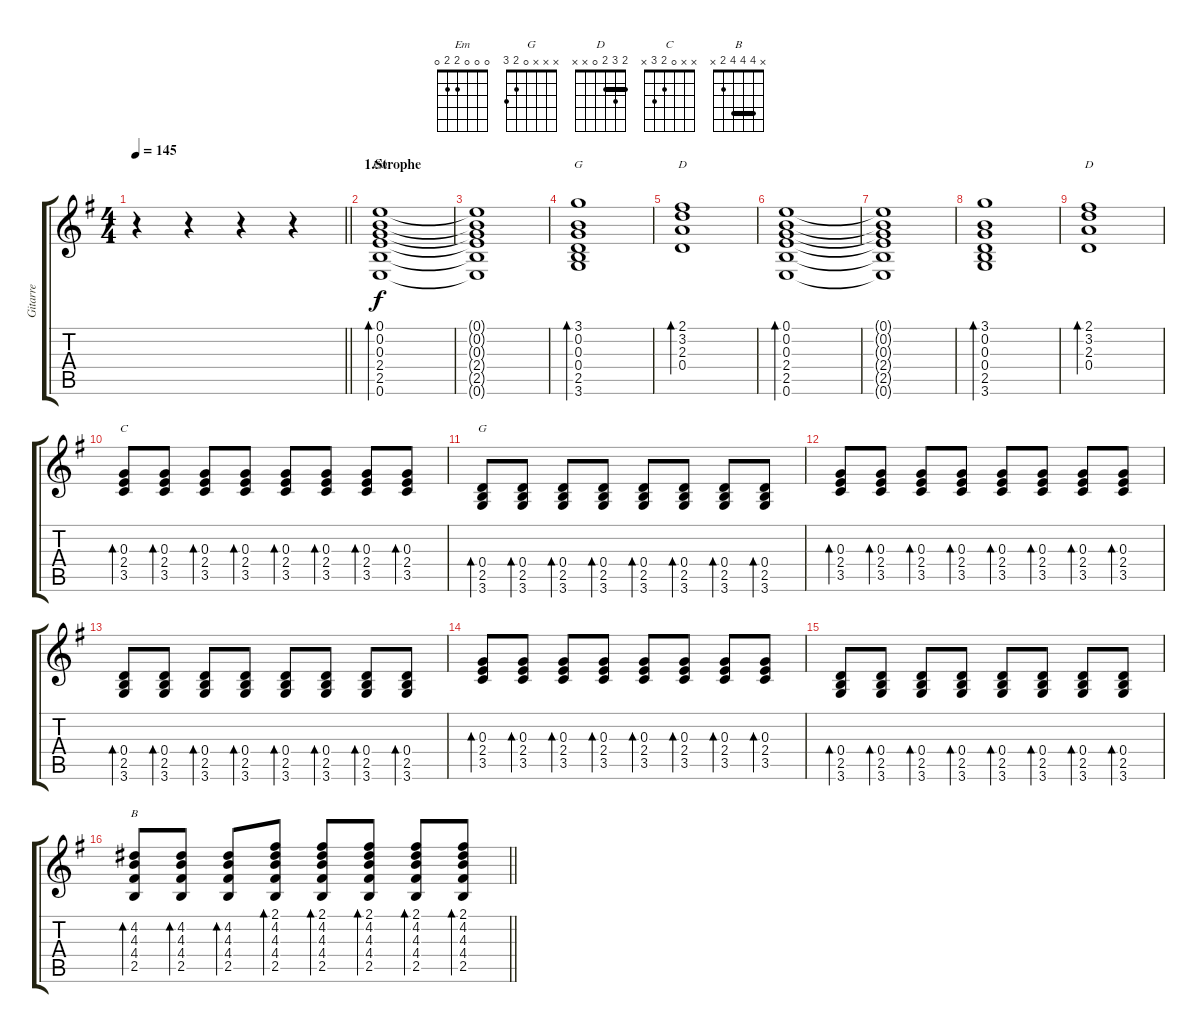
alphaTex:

\track ("Gitarre " "Gitarre ") {instrument acousticguitarsteel}
\staff {score tabs}
\tuning (E4 B3 G3 D3 A2 E2) {hide}
\chord ("Em" 0 0 0 2 2 0)
\chord ("G" 3 0 0 0 2 3)
\chord ("D" 2 3 2 0 x x)
\chord ("D" 2 3 2 0 x x) {barre 2}
\chord ("C" x x 0 2 3 x)
\chord ("G" x x x 0 2 3)
\chord ("B" x 4 4 4 2 x) {barre 4}
\ts (4 4)
\tempo 145
\clef g2
\barLineRight lightlight
\ks eminor
r.4{dy f instrument acousticguitarsteel} r.4 r.4 r.4 |
\section ("" "1.Strophe")
(0.1 0.2 0.3 2.4 2.5 0.6).1{bd 120 ch "Em"} |
(0.1{t} 0.2{t} 0.3{t} 2.4{t} 2.5{t} 0.6{t}).1 |
(3.1 0.2 0.3 0.4 2.5 3.6).1{bd 240 ch "G"} |
(2.1 3.2 2.3 0.4).1{bd 240 ch "D"} |
(0.1 0.2 0.3 2.4 2.5 0.6).1{bd 240} |
(0.1{t} 0.2{t} 0.3{t} 2.4{t} 2.5{t} 0.6{t}).1 |
(3.1 0.2 0.3 0.4 2.5 3.6).1{bd 240} |
(2.1 3.2 2.3 0.4).1{bd 240 ch "D"} |
(0.3 2.4 3.5).8{bd 240 ch "C" volume 11} (0.3 2.4 3.5).8{bd 240} (0.3 2.4 3.5).8{bd 240} (0.3 2.4 3.5).8{bd 30} (0.3 2.4 3.5).8{bd 30} (0.3 2.4 3.5).8{bd 30} (0.3 2.4 3.5).8{bd 30} (0.3 2.4 3.5).8{bd 30} |
(0.4 2.5 3.6).8{bd 30 ch "G"} (0.4 2.5 3.6).8{bd 30} (0.4 2.5 3.6).8{bd 30} (0.4 2.5 3.6).8{bd 30} (0.4 2.5 3.6).8{bd 30} (0.4 2.5 3.6).8{bd 30} (0.4 2.5 3.6).8{bd 30} (0.4 2.5 3.6).8{bd 30} |
(0.3 2.4 3.5).8{bd 30} (0.3 2.4 3.5).8{bd 30} (0.3 2.4 3.5).8{bd 30} (0.3 2.4 3.5).8{bd 30} (0.3 2.4 3.5).8{bd 30} (0.3 2.4 3.5).8{bd 30} (0.3 2.4 3.5).8{bd 30} (0.3 2.4 3.5).8{bd 30} |
(0.4 2.5 3.6).8{bd 30} (0.4 2.5 3.6).8{bd 30} (0.4 2.5 3.6).8{bd 30} (0.4 2.5 3.6).8{bd 30} (0.4 2.5 3.6).8{bd 30} (0.4 2.5 3.6).8{bd 30} (0.4 2.5 3.6).8{bd 30} (0.4 2.5 3.6).8{bd 30} |
(0.3 2.4 3.5).8{bd 30} (0.3 2.4 3.5).8{bd 30} (0.3 2.4 3.5).8{bd 30} (0.3 2.4 3.5).8{bd 30} (0.3 2.4 3.5).8{bd 30} (0.3 2.4 3.5).8{bd 30} (0.3 2.4 3.5).8{bd 30} (0.3 2.4 3.5).8{bd 30} |
(0.4 2.5 3.6).8{bd 30} (0.4 2.5 3.6).8{bd 30} (0.4 2.5 3.6).8{bd 30} (0.4 2.5 3.6).8{bd 30} (0.4 2.5 3.6).8{bd 30} (0.4 2.5 3.6).8{bd 30} (0.4 2.5 3.6).8{bd 30} (0.4 2.5 3.6).8{bd 30} |
\barLineRight lightlight
(4.2 4.3 4.4 2.5).8{bd 30 ch "B" volume 15} (4.2 4.3 4.4 2.5).8{bd 30} (4.2 4.3 4.4 2.5).8{bd 30} (2.1 4.2 4.3 4.4 2.5).8{bd 30} (2.1 4.2 4.3 4.4 2.5).8{bd 30} (2.1 4.2 4.3 4.4 2.5).8{bd 30} (2.1 4.2 4.3 4.4 2.5).8{bd 30} (2.1 4.2 4.3 4.4 2.5).8{bd 30}
